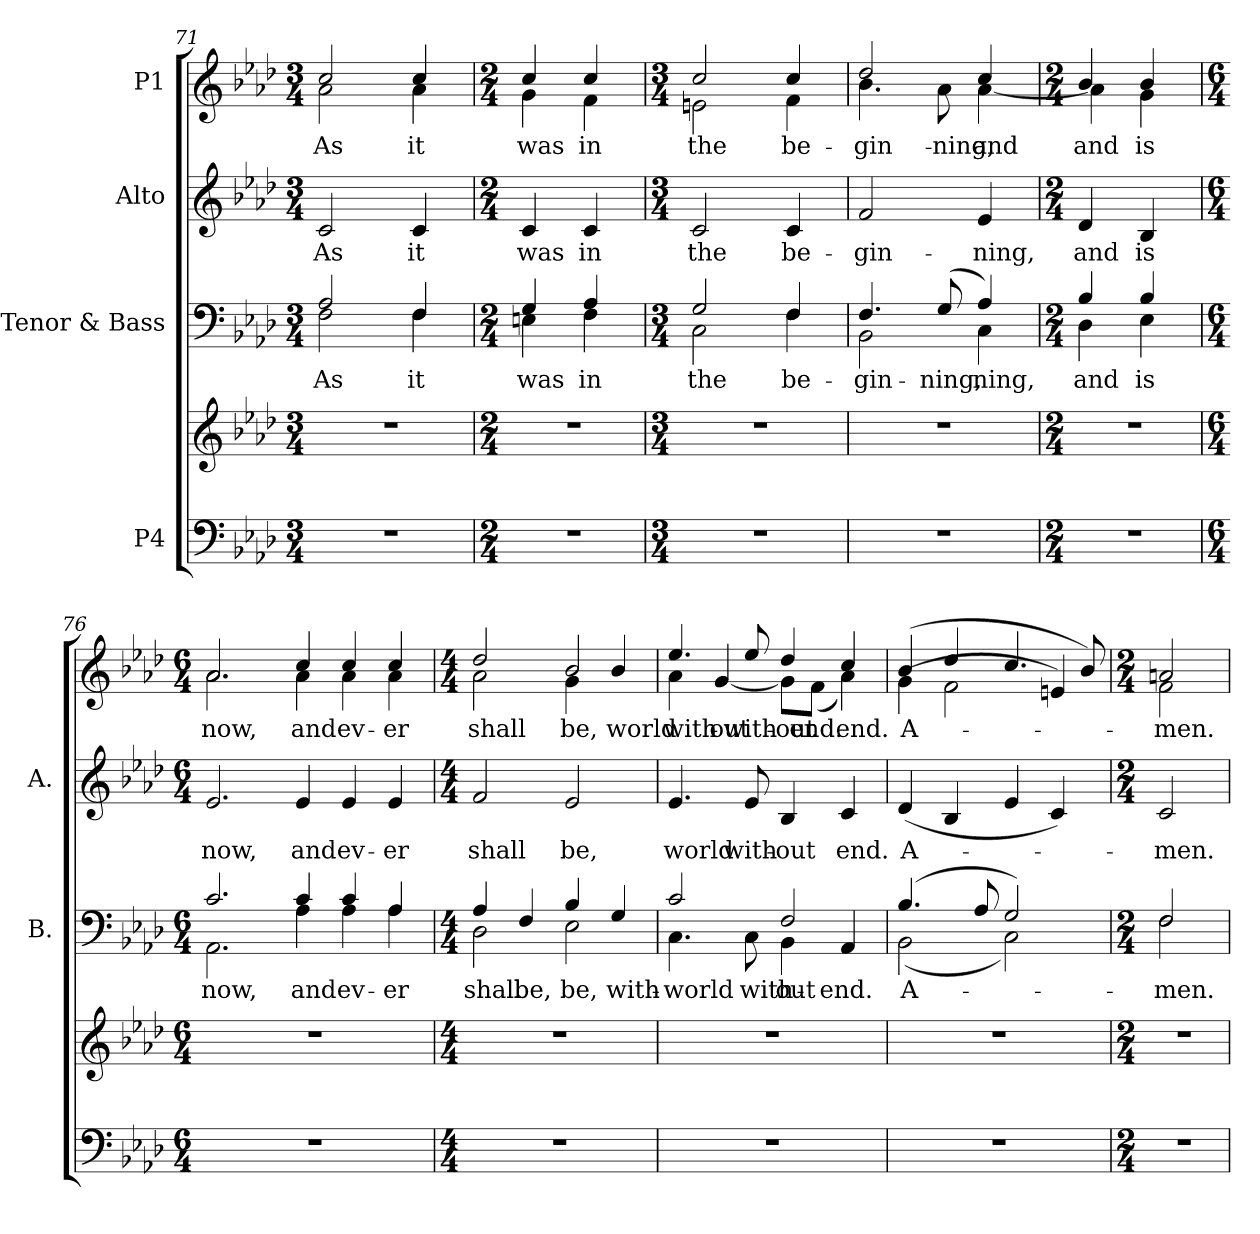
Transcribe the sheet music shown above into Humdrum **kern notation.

**kern	**kern	**kern	**text	**kern	**text	**kern	**text
*part4	*part4	*part3	*part3	*part2	*part2	*part1	*part1
*staff5	*staff4	*staff3	*staff3	*staff2	*staff2	*staff1	*staff1
*I"P4	*	*I"Tenor & Bass	*	*I"Alto	*	*I"P1	*
*	*	*I'B.	*	*I'A.	*	*	*
!!LO:LB:g=z
*clefF4	*clefG2	*clefF4	*	*clefG2	*	*clefG2	*
*k[b-e-a-d-]	*k[b-e-a-d-]	*k[b-e-a-d-]	*	*k[b-e-a-d-]	*	*k[b-e-a-d-]	*
*A-:	*A-:	*A-:	*	*A-:	*	*A-:	*
*M3/4	*M3/4	*M3/4	*	*M3/4	*	*M3/4	*
=71	=71	=71	=71	=71	=71	=71	=71
!LO:N:vis=1	!LO:N:vis=1	!	!	!	!	!	!
!	!	!	!LO:LY:a:color=#000000	!	!	!	!
*	*	*^	*	*	*	*	*
!	!	!	!	!LO:LY:b:color=#000000	!	!	!	!
!	!	!	!	!	!	!LO:LY:b:color=#000000	!	!
!	!	!	!	!	!	!	!	!LO:LY:a:color=#000000
*	*	*	*	*	*	*	*^	*
!	!	!	!	!	!	!	!	!	!LO:LY:b:color=#000000
2.r	2.r	2A-i/	2Fi\	As	2ci/	As	2cci/	2a-i\	As
!	!	!	!	!LO:LY:a:color=#000000	!	!	!	!	!
!	!	!	!	!LO:LY:b:color=#000000	!	!	!	!	!
!	!	!	!	!	!	!LO:LY:b:color=#000000	!	!	!
!	!	!	!	!	!	!	!	!	!LO:LY:a:color=#000000
!	!	!	!	!	!	!	!	!	!LO:LY:b:color=#000000
.	.	4Fi/	4Fi\	it	4ci/	it	4cci/	4a-i\	it
=72	=72	=72	=72	=72	=72	=72	=72	=72	=72
*M2/4	*M2/4	*M2/4	*	*	*M2/4	*	*M2/4	*	*
!LO:N:vis=1	!LO:N:vis=1	!	!	!	!	!	!	!	!
!	!	!	!	!LO:LY:a:color=#000000	!	!	!	!	!
!	!	!	!	!LO:LY:b:color=#000000	!	!	!	!	!
!	!	!	!	!	!	!LO:LY:b:color=#000000	!	!	!
!	!	!	!	!	!	!	!	!	!LO:LY:a:color=#000000
!	!	!	!	!	!	!	!	!	!LO:LY:b:color=#000000
2r	2r	4Gi/	4Eni\	was	4ci/	was	4cci/	4gi\	was
!	!	!	!	!LO:LY:a:color=#000000	!	!	!	!	!
!	!	!	!	!LO:LY:b:color=#000000	!	!	!	!	!
!	!	!	!	!	!	!LO:LY:b:color=#000000	!	!	!
!	!	!	!	!	!	!	!	!	!LO:LY:a:color=#000000
!	!	!	!	!	!	!	!	!	!LO:LY:b:color=#000000
.	.	4A-i/	4Fi\	in	4ci/	in	4cci/	4fi\	in
=73	=73	=73	=73	=73	=73	=73	=73	=73	=73
*M3/4	*M3/4	*M3/4	*	*	*M3/4	*	*M3/4	*	*
!LO:N:vis=1	!LO:N:vis=1	!	!	!	!	!	!	!	!
!	!	!	!	!LO:LY:a:color=#000000	!	!	!	!	!
!	!	!	!	!LO:LY:b:color=#000000	!	!	!	!	!
!	!	!	!	!	!	!LO:LY:b:color=#000000	!	!	!
!	!	!	!	!	!	!	!	!	!LO:LY:a:color=#000000
!	!	!	!	!	!	!	!	!	!LO:LY:b:color=#000000
2.r	2.r	2Gi/	2Ci\	the	2ci/	the	2cci/	2eni\	the
!	!	!	!	!LO:LY:a:color=#000000	!	!	!	!	!
!	!	!	!	!LO:LY:b:color=#000000	!	!	!	!	!
!	!	!	!	!	!	!LO:LY:b:color=#000000	!	!	!
!	!	!	!	!	!	!	!	!	!LO:LY:a:color=#000000
!	!	!	!	!	!	!	!	!	!LO:LY:b:color=#000000
.	.	4Fi/	4Fi\	be-	4ci/	be-	4cci/	4fi\	be-
=74	=74	=74	=74	=74	=74	=74	=74	=74	=74
!LO:N:vis=1	!LO:N:vis=1	!	!	!	!	!	!	!	!
!	!	!	!	!LO:LY:a:color=#000000	!	!	!	!	!
!	!	!	!	!LO:LY:b:color=#000000	!	!	!	!	!
!	!	!	!	!	!	!LO:LY:b:color=#000000	!	!	!
!	!	!	!	!	!	!	!	!	!LO:LY:a:color=#000000
!	!	!	!	!	!	!	!	!	!LO:LY:b:color=#000000
2.r	2.r	4.Fi/	2BB-i\	-gin-	2fi/	-gin-	2dd-i/	4.b-i\	-gin-
!	!	!	!	!LO:LY:a:color=#000000	!	!	!	!	!
!	!	!	!	!	!	!	!	!	!LO:LY:b:color=#000000
.	.	(8Gi/	.	-ning,	.	.	.	8a-i\	-ning,
!	!	!	!	!LO:LY:b:color=#000000	!	!	!	!	!
!	!	!	!	!	!	!LO:LY:b:color=#000000	!	!	!
!	!	!	!	!	!	!	!	!	!LO:LY:a:color=#000000
!	!	!	!	!	!	!	!	!	!LO:LY:b:color=#000000
.	.	4A-i/)	4Ci\	-ning,	4e-i/	-ning,	4cci/	[4a-i\	and
=75	=75	=75	=75	=75	=75	=75	=75	=75	=75
*M2/4	*M2/4	*M2/4	*	*	*M2/4	*	*M2/4	*	*
!LO:N:vis=1	!LO:N:vis=1	!	!	!	!	!	!	!	!
!	!	!	!	!LO:LY:a:color=#000000	!	!	!	!	!
!	!	!	!	!LO:LY:b:color=#000000	!	!	!	!	!
!	!	!	!	!	!	!LO:LY:b:color=#000000	!	!	!
!	!	!	!	!	!	!	!	!	!LO:LY:a:color=#000000
2r	2r	4B-i/	4D-i\	and	4d-i/	and	4b-i/	4a-i\]	and
!	!	!	!	!LO:LY:a:color=#000000	!	!	!	!	!
!	!	!	!	!LO:LY:b:color=#000000	!	!	!	!	!
!	!	!	!	!	!	!LO:LY:b:color=#000000	!	!	!
!	!	!	!	!	!	!	!	!	!LO:LY:a:color=#000000
!	!	!	!	!	!	!	!	!	!LO:LY:b:color=#000000
.	.	4B-i/	4E-i\	is	4B-i/	is	4b-i/	4gi\	is
=76	=76	=76	=76	=76	=76	=76	=76	=76	=76
*M6/4	*M6/4	*M6/4	*	*	*M6/4	*	*M6/4	*	*
!LO:N:vis=1	!LO:N:vis=1	!	!	!	!	!	!	!	!
!	!	!	!	!LO:LY:a:color=#000000	!	!	!	!	!
!	!	!	!	!LO:LY:b:color=#000000	!	!	!	!	!
!	!	!	!	!	!	!LO:LY:b:color=#000000	!	!	!
!	!	!	!	!	!	!	!	!	!LO:LY:a:color=#000000
!	!	!	!	!	!	!	!	!	!LO:LY:b:color=#000000
1.r	1.r	2.ci/	2.AA-i\	now,	2.e-i/	now,	2.a-i/	2.a-i\	now,
!	!	!	!	!LO:LY:a:color=#000000	!	!	!	!	!
!	!	!	!	!LO:LY:b:color=#000000	!	!	!	!	!
!	!	!	!	!	!	!LO:LY:b:color=#000000	!	!	!
!	!	!	!	!	!	!	!	!	!LO:LY:a:color=#000000
!	!	!	!	!	!	!	!	!	!LO:LY:b:color=#000000
.	.	4ci/	4A-i\	and	4e-i/	and	4cci/	4a-i\	and
!	!	!	!	!LO:LY:a:color=#000000	!	!	!	!	!
!	!	!	!	!LO:LY:b:color=#000000	!	!	!	!	!
!	!	!	!	!	!	!LO:LY:b:color=#000000	!	!	!
!	!	!	!	!	!	!	!	!	!LO:LY:a:color=#000000
!	!	!	!	!	!	!	!	!	!LO:LY:b:color=#000000
.	.	4ci/	4A-i\	ev-	4e-i/	ev-	4cci/	4a-i\	ev-
!	!	!	!	!LO:LY:a:color=#000000	!	!	!	!	!
!	!	!	!	!LO:LY:b:color=#000000	!	!	!	!	!
!	!	!	!	!	!	!LO:LY:b:color=#000000	!	!	!
!	!	!	!	!	!	!	!	!	!LO:LY:a:color=#000000
!	!	!	!	!	!	!	!	!	!LO:LY:b:color=#000000
.	.	4A-i/	4A-i\	-er	4e-i/	-er	4cci/	4a-i\	-er
!!LO:LB:g=z	!!
=77	=77	=77	=77	=77	=77	=77	=77	=77	=77
*M4/4	*M4/4	*M4/4	*	*	*M4/4	*	*M4/4	*	*
!	!	!	!	!LO:LY:a:color=#000000	!	!	!	!	!
!	!	!	!	!LO:LY:b:color=#000000	!	!	!	!	!
!	!	!	!	!	!	!LO:LY:b:color=#000000	!	!	!
!	!	!	!	!	!	!	!	!	!LO:LY:a:color=#000000
!	!	!	!	!	!	!	!	!	!LO:LY:b:color=#000000
1r	1r	4A-i/	2D-i\	shall	2fi/	shall	2dd-i/	2a-i\	shall
!	!	!	!	!LO:LY:a:color=#000000	!	!	!	!	!
.	.	4Fi/	.	be,	.	.	.	.	.
!	!	!	!	!LO:LY:a:color=#000000	!	!	!	!	!
!	!	!	!	!LO:LY:b:color=#000000	!	!	!	!	!
!	!	!	!	!	!	!LO:LY:b:color=#000000	!	!	!
!	!	!	!	!	!	!	!	!	!LO:LY:a:color=#000000
!	!	!	!	!	!	!	!	!	!LO:LY:b:color=#000000
.	.	4B-i/	2E-i\	be,	2e-i/	be,	2b-i/	4gi\	be,
!	!	!	!	!LO:LY:a:color=#000000	!	!	!	!	!
!	!	!	!	!	!	!	!	!	!LO:LY:b:color=#000000
.	.	4Gi/	.	with-	.	.	.	4b-i/	world
=78	=78	=78	=78	=78	=78	=78	=78	=78	=78
!	!	!	!	!LO:LY:a:color=#000000	!	!	!	!	!
!	!	!	!	!LO:LY:b:color=#000000	!	!	!	!	!
!	!	!	!	!	!	!LO:LY:b:color=#000000	!	!	!
!	!	!	!	!	!	!	!	!	!LO:LY:a:color=#000000
!	!	!	!	!	!	!	!	!	!LO:LY:b:color=#000000
1r	1r	2ci/	4.Ci\	world	4.e-i/	world	4.ee-i/	4a-i\	with-
!	!	!	!	!	!	!	!	!	!LO:LY:b:color=#000000
.	.	.	.	.	.	.	.	[4gi/	-out
!	!	!	!	!LO:LY:b:color=#000000	!	!	!	!	!
!	!	!	!	!	!	!LO:LY:b:color=#000000	!	!	!
!	!	!	!	!	!	!	!	!	!LO:LY:a:color=#000000
.	.	.	8Ci\	with-	8e-i/	with-	8ee-i/	.	with-
!	!	!	!	!LO:LY:a:color=#000000	!	!	!	!	!
!	!	!	!	!LO:LY:b:color=#000000	!	!	!	!	!
!	!	!	!	!	!	!LO:LY:b:color=#000000	!	!	!
!	!	!	!	!	!	!	!	!	!LO:LY:a:color=#000000
.	.	2Fi/	4BB-i\	-out	4B-i/	-out	4dd-i/	8gi\L]	-out
!	!	!	!	!	!	!	!	!	!LO:LY:b:color=#000000
.	.	.	.	.	.	.	.	(8fi\J	end.
!	!	!	!	!LO:LY:b:color=#000000	!	!	!	!	!
!	!	!	!	!	!	!LO:LY:b:color=#000000	!	!	!
!	!	!	!	!	!	!	!	!	!LO:LY:a:color=#000000
.	.	.	4AA-i/	end.	4ci/	end.	4cci/	4a-i\)	end.
=79	=79	=79	=79	=79	=79	=79	=79	=79	=79
!	!	!	!	!LO:LY:a:color=#000000	!	!	!	!	!
!	!	!	!	!LO:LY:b:color=#000000	!	!	!	!	!
!	!	!	!	!	!	!LO:LY:b:color=#000000	!	!	!
!	!	!	!	!	!	!	!	!	!LO:LY:a:color=#000000
!	!	!	!	!	!	!	!	!	!LO:LY:b:color=#000000
1r	1r	(4.B-i/	(2BB-i\	A-	(4d-i/	A-	(4b-i/	(4gi\	A-
.	.	.	.	.	4B-i/	.	4dd-i/	2fi\	.
.	.	8A-i/	.	.	.	.	.	.	.
.	.	2Gi/)	2Ci\)	.	4e-i/	.	4.cci/	.	.
.	.	.	.	.	4ci/)	.	.	4eni/)	.
.	.	.	.	.	.	.	8b-i/)	.	.
=80	=80	=80	=80	=80	=80	=80	=80	=80	=80
*M2/4	*M2/4	*M2/4	*	*	*M2/4	*	*M2/4	*	*
!LO:N:vis=1	!LO:N:vis=1	!	!	!	!	!	!	!	!
!	!	!	!	!LO:LY:a:color=#000000	!	!	!	!	!
!	!	!	!	!LO:LY:b:color=#000000	!	!	!	!	!
!	!	!	!	!	!	!LO:LY:b:color=#000000	!	!	!
!	!	!	!	!	!	!	!	!	!LO:LY:a:color=#000000
!	!	!	!	!	!	!	!	!	!LO:LY:b:color=#000000
2r	2r	2Fi/	2Fi\	-men.	2ci/	-men.	2ani/	2fi\	-men.
*	*	*v	*v	*	*	*	*v	*v	*
=	=	=	=	=	=	=	=
*-	*-	*-	*-	*-	*-	*-	*-
